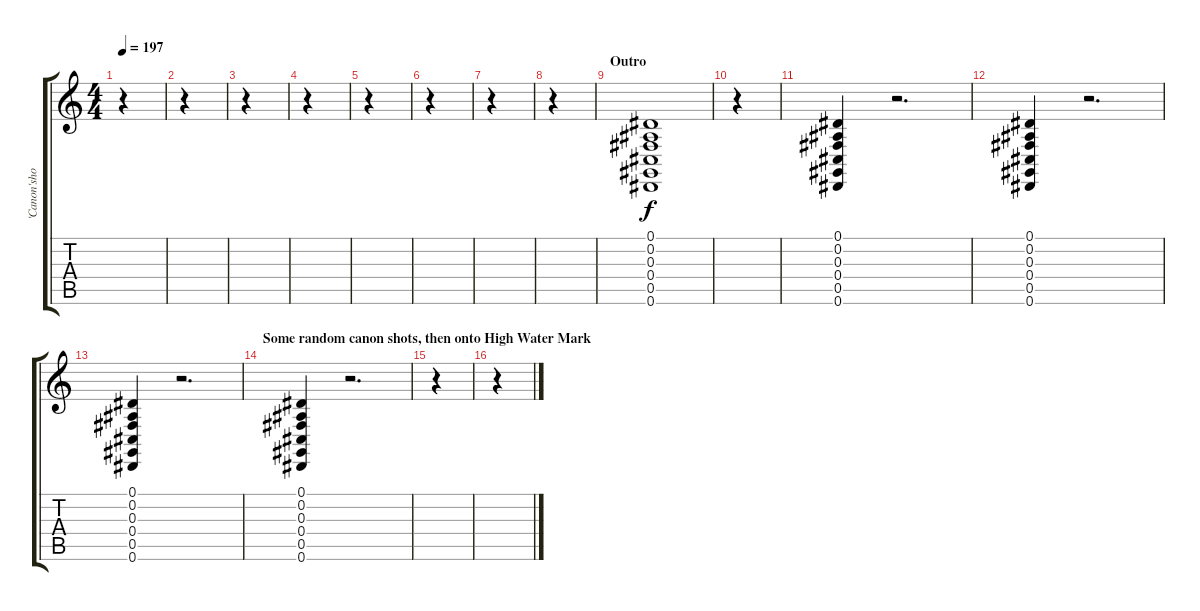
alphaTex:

\track ("'Canon'shot" "'Canon'sho") {instrument gunshot}
\staff {score tabs}
\tuning (Eb4 Bb3 Gb3 Db3 Ab2 Eb2) {hide}
\ts (4 4)
\tempo 197
\clef g2
\ks c
r.4{dy f} |
r.4 |
r.4 |
r.4 |
r.4 |
r.4 |
r.4 |
r.4 |
\section ("" "Outro")
(0.1 0.2 0.3 0.4 0.5 0.6).1 |
r.4 |
(0.1 0.2 0.3 0.4 0.5 0.6).4 r.2{d} |
(0.1 0.2 0.3 0.4 0.5 0.6).4 r.2{d} |
(0.1 0.2 0.3 0.4 0.5 0.6).4 r.2{d} |
\section ("" "Some random canon shots, then onto High Water Mark")
(0.1 0.2 0.3 0.4 0.5 0.6).4 r.2{d} |
r.4 |
r.4
